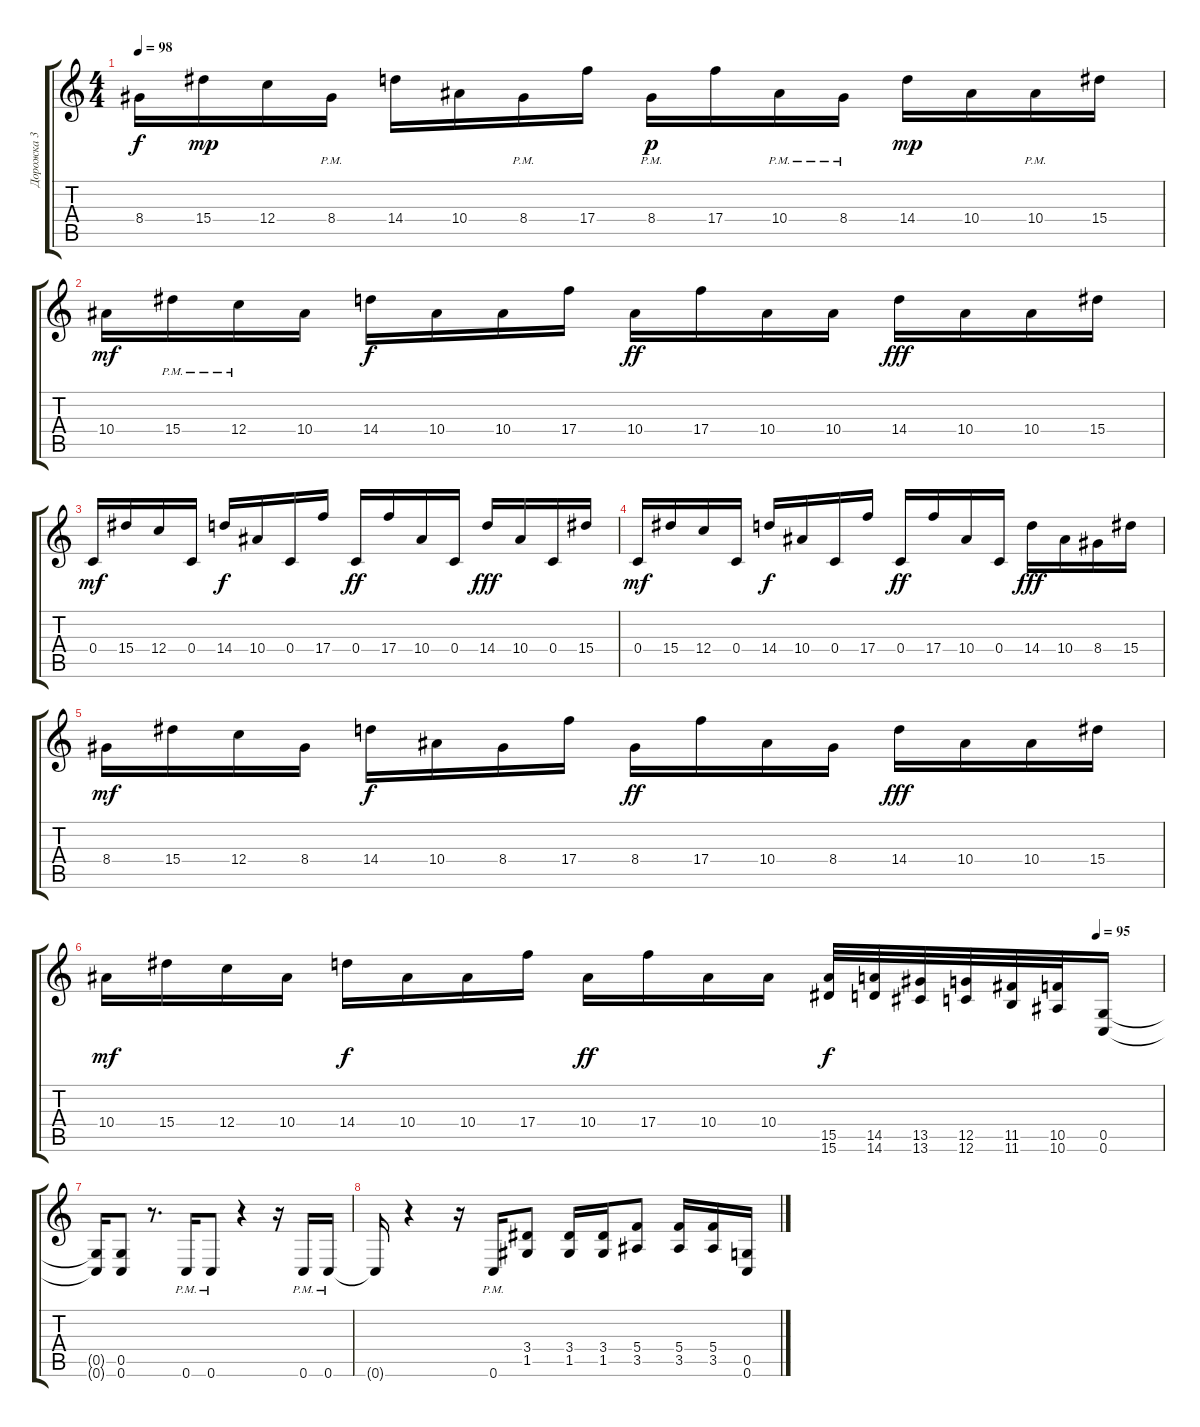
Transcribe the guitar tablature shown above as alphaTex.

\track ("Дорожка 3" "Дорожка 3") {instrument distortionguitar}
\staff {score tabs}
\tuning (D4 A3 F3 C3 G2 C2) {hide}
\ts (4 4)
\tempo 98
\clef g2
\ks c
8.4{t}.16{dy f} 15.4.16{dy mp} 12.4.16 8.4{pm}.16 14.4.16 10.4.16 8.4{pm}.16 17.4.16 8.4{pm}.16{dy p} 17.4.16 10.4{pm}.16 8.4{pm}.16 14.4.16{dy mp} 10.4.16 10.4{pm}.16 15.4.16 |
10.4.16{dy mf} 15.4{pm}.16 12.4{pm}.16 10.4.16 14.4.16{dy f} 10.4.16 10.4.16 17.4.16 10.4.16{dy ff} 17.4.16 10.4.16 10.4.16 14.4.16{dy fff} 10.4.16 10.4.16 15.4.16 |
0.4.16{dy mf} 15.4.16 12.4.16 0.4.16 14.4.16{dy f} 10.4.16 0.4.16 17.4.16 0.4.16{dy ff} 17.4.16 10.4.16 0.4.16 14.4.16{dy fff} 10.4.16 0.4.16 15.4.16 |
0.4.16{dy mf} 15.4.16 12.4.16 0.4.16 14.4.16{dy f} 10.4.16 0.4.16 17.4.16 0.4.16{dy ff} 17.4.16 10.4.16 0.4.16 14.4.16{dy fff} 10.4.16 8.4.16 15.4.16 |
8.4.16{dy mf} 15.4.16 12.4.16 8.4.16 14.4.16{dy f} 10.4.16 8.4.16 17.4.16 8.4.16{dy ff} 17.4.16 10.4.16 8.4.16 14.4.16{dy fff} 10.4.16 10.4.16 15.4.16 |
\tempo (95 0.9375)
10.4.16{dy mf} 15.4.16 12.4.16 10.4.16 14.4.16{dy f} 10.4.16 10.4.16 17.4.16 10.4.16{dy ff} 17.4.16 10.4.16 10.4.16 (15.5 15.6).32{dy f} (14.5 14.6).32 (13.5 13.6).32 (12.5 12.6).32 (11.5 11.6).32 (10.5 10.6).32 (0.5 0.6).16 |
(0.5{t} 0.6{t}).16 (0.5 0.6).8 r.8{d} 0.6{pm}.16 0.6{pm}.8 r.4 r.16 0.6{pm}.16 0.6{pm}.16 |
0.6{t}.16 r.4 r.16 0.6{pm}.16 (3.4 1.5).8 (3.4 1.5).16 (3.4 1.5).16 (5.4 3.5).8 (5.4 3.5).16 (5.4 3.5).16 (0.5 0.6).16
